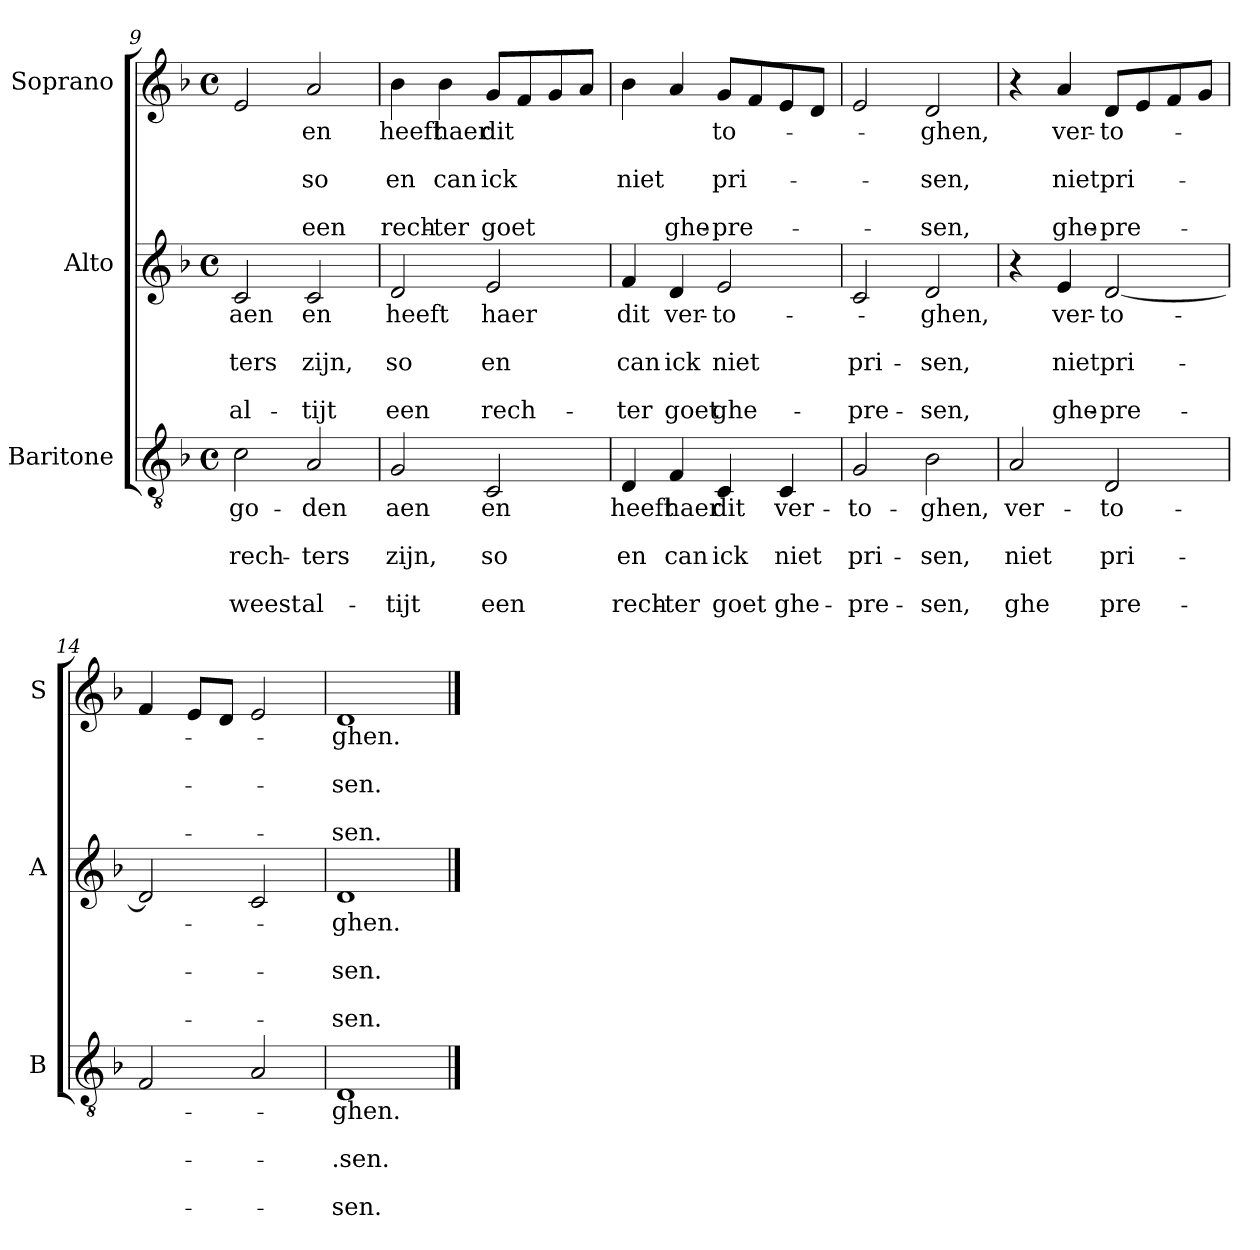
**kern	**text	**text	**text	**text	**text	**kern	**text	**text	**text	**text	**text	**kern	**text	**text	**text	**text	**text
*part3	*part3	*part3	*part3	*part3	*part3	*part2	*part2	*part2	*part2	*part2	*part2	*part1	*part1	*part1	*part1	*part1	*part1
*staff3	*staff3	*staff3	*staff3	*staff3	*staff3	*staff2	*staff2	*staff2	*staff2	*staff2	*staff2	*staff1	*staff1	*staff1	*staff1	*staff1	*staff1
*I"Baritone	*	*	*	*	*	*I"Alto	*	*	*	*	*	*I"Soprano	*	*	*	*	*
*I'B	*	*	*	*	*	*I'A	*	*	*	*	*	*I'S	*	*	*	*	*
*clefGv2	*	*	*	*	*	*clefG2	*	*	*	*	*	*clefG2	*	*	*	*	*
*k[b-]	*	*	*	*	*	*k[b-]	*	*	*	*	*	*k[b-]	*	*	*	*	*
*F:	*	*	*	*	*	*F:	*	*	*	*	*	*F:	*	*	*	*	*
*M4/4	*	*	*	*	*	*M4/4	*	*	*	*	*	*M4/4	*	*	*	*	*
*met(c)	*	*	*	*	*	*met(c)	*	*	*	*	*	*met(c)	*	*	*	*	*
=9	=9	=9	=9	=9	=9	=9	=9	=9	=9	=9	=9	=9	=9	=9	=9	=9	=9
!	!LO:LY:b	!	!LO:LY:b	!	!LO:LY:b	!	!LO:LY:b	!	!LO:LY:b	!	!LO:LY:b	!	!	!	!	!	!
2c\	go-	.	rech-	.	weest	2c/	aen	.	-ters	.	al-	2e/	.	.	.	.	.
!	!LO:LY:b	!	!LO:LY:b	!	!LO:LY:b	!	!LO:LY:b	!	!LO:LY:b	!	!LO:LY:b	!	!LO:LY:b	!	!LO:LY:b	!	!LO:LY:b
2A/	-den	.	-ters	.	al-	2c/	en	.	zijn,	.	-tijt	2a/	en	.	so	.	een
=10	=10	=10	=10	=10	=10	=10	=10	=10	=10	=10	=10	=10	=10	=10	=10	=10	=10
!	!LO:LY:b	!	!LO:LY:b	!	!LO:LY:b	!	!LO:LY:b	!	!LO:LY:b	!	!LO:LY:b	!	!LO:LY:b	!	!LO:LY:b	!	!LO:LY:b
2G/	aen	.	zijn,	.	-tijt	2d/	heeft	.	so	.	een	4b-\	heeft	.	en	.	rech-
!	!	!	!	!	!	!	!	!	!	!	!	!	!LO:LY:b	!	!LO:LY:b	!	!LO:LY:b
.	.	.	.	.	.	.	.	.	.	.	.	4b-\	haer	.	can	.	-ter
!	!LO:LY:b	!	!LO:LY:b	!	!LO:LY:b	!	!LO:LY:b	!	!LO:LY:b	!	!LO:LY:b	!	!LO:LY:b	!	!LO:LY:b	!	!LO:LY:b
2C/	en	.	so	.	een	2e/	haer	.	en	.	rech-	8g/L	dit	.	ick	.	goet
.	.	.	.	.	.	.	.	.	.	.	.	8f/	.	.	.	.	.
.	.	.	.	.	.	.	.	.	.	.	.	8g/	.	.	.	.	.
.	.	.	.	.	.	.	.	.	.	.	.	8a/J	.	.	.	.	.
!!LO:PB:g=z
=11	=11	=11	=11	=11	=11	=11	=11	=11	=11	=11	=11	=11	=11	=11	=11	=11	=11
!	!LO:LY:b	!	!LO:LY:b	!	!LO:LY:b	!	!LO:LY:b	!	!LO:LY:b	!	!LO:LY:b	!	!	!	!LO:LY:b	!	!
4D/	heeft	.	en	.	rech-	4f/	dit	.	can	.	-ter	4b-\	.	.	niet	.	.
!	!LO:LY:b	!	!LO:LY:b	!	!LO:LY:b	!	!LO:LY:b	!	!LO:LY:b	!	!LO:LY:b	!	!	!	!	!	!LO:LY:b
4F/	haer	.	can	.	-ter	4d/	ver-	.	ick	.	goet	4a/	.	.	.	.	ghe-
!	!LO:LY:b	!	!LO:LY:b	!	!LO:LY:b	!	!LO:LY:b	!	!LO:LY:b	!	!LO:LY:b	!	!LO:LY:b	!	!LO:LY:b	!	!LO:LY:b
4C/	dit	.	ick	.	goet	2e/	-to-	.	niet	.	ghe-	8g/L	-to-	.	pri-	.	-pre-
.	.	.	.	.	.	.	.	.	.	.	.	8f/	.	.	.	.	.
!	!LO:LY:b	!	!LO:LY:b	!	!LO:LY:b	!	!	!	!	!	!	!	!	!	!	!	!
4C/	ver-	.	niet	.	ghe-	.	.	.	.	.	.	8e/	.	.	.	.	.
.	.	.	.	.	.	.	.	.	.	.	.	8d/J	.	.	.	.	.
=12	=12	=12	=12	=12	=12	=12	=12	=12	=12	=12	=12	=12	=12	=12	=12	=12	=12
!	!LO:LY:b	!	!LO:LY:b	!	!LO:LY:b	!	!	!	!LO:LY:b	!	!LO:LY:b	!	!	!	!	!	!
2G/	-to-	.	pri-	.	-pre-	2c/	.	.	pri-	.	-pre-	2e/	.	.	.	.	.
!	!LO:LY:b	!	!LO:LY:b	!	!LO:LY:b	!	!LO:LY:b	!	!LO:LY:b	!	!LO:LY:b	!	!LO:LY:b	!	!LO:LY:b	!	!LO:LY:b
2B-\	-ghen,	.	-sen,	.	-sen,	2d/	-ghen,	.	-sen,	.	-sen,	2d/	-ghen,	.	-sen,	.	-sen,
=13	=13	=13	=13	=13	=13	=13	=13	=13	=13	=13	=13	=13	=13	=13	=13	=13	=13
!	!LO:LY:b	!	!LO:LY:b	!	!LO:LY:b	!	!	!	!	!	!	!	!	!	!	!	!
2A/	ver-	.	niet	.	ghe	4r	.	.	.	.	.	4r	.	.	.	.	.
!	!	!	!	!	!	!	!LO:LY:b	!	!LO:LY:b	!	!LO:LY:b	!	!LO:LY:b	!	!LO:LY:b	!	!LO:LY:b
.	.	.	.	.	.	4e/	ver-	.	niet	.	ghe-	4a/	ver-	.	niet	.	ghe-
!	!LO:LY:b	!	!LO:LY:b	!	!LO:LY:b	!	!LO:LY:b	!	!LO:LY:b	!	!LO:LY:b	!	!LO:LY:b	!	!LO:LY:b	!	!LO:LY:b
2D/	-to-	.	pri-	.	pre-	[2d/	-to-	.	pri-	.	-pre-	8d/L	-to-	.	pri-	.	-pre-
.	.	.	.	.	.	.	.	.	.	.	.	8e/	.	.	.	.	.
.	.	.	.	.	.	.	.	.	.	.	.	8f/	.	.	.	.	.
.	.	.	.	.	.	.	.	.	.	.	.	8g/J	.	.	.	.	.
=14	=14	=14	=14	=14	=14	=14	=14	=14	=14	=14	=14	=14	=14	=14	=14	=14	=14
2F/	.	.	.	.	.	2d/]	.	.	.	.	.	4f/	.	.	.	.	.
.	.	.	.	.	.	.	.	.	.	.	.	8e/L	.	.	.	.	.
.	.	.	.	.	.	.	.	.	.	.	.	8d/J	.	.	.	.	.
2A/	.	.	.	.	.	2c/	.	.	.	.	.	2e/	.	.	.	.	.
=15	=15	=15	=15	=15	=15	=15	=15	=15	=15	=15	=15	=15	=15	=15	=15	=15	=15
!	!LO:LY:b	!	!LO:LY:b	!	!LO:LY:b	!	!LO:LY:b	!	!LO:LY:b	!	!LO:LY:b	!	!LO:LY:b	!	!LO:LY:b	!	!LO:LY:b
1D	-ghen.	.	-.sen.	.	-sen.	1d	-ghen.	.	-sen.	.	-sen.	1d	-ghen.	.	-sen.	.	-sen.
==	==	==	==	==	==	==	==	==	==	==	==	==	==	==	==	==	==
*-	*-	*-	*-	*-	*-	*-	*-	*-	*-	*-	*-	*-	*-	*-	*-	*-	*-
